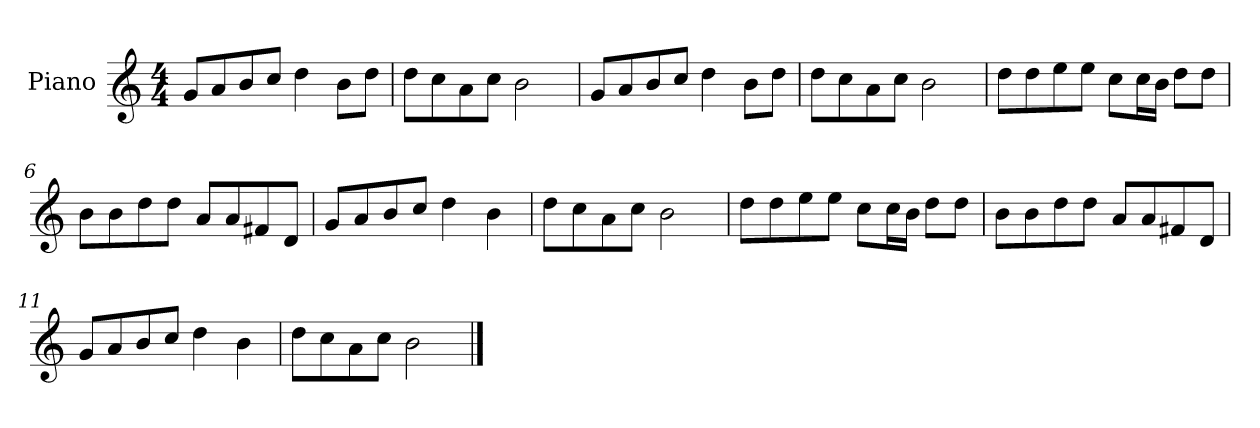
**kern
*part1
*staff1
*I"Piano
*I'P-no
*clefG2
*k[]
*M4/4
*MM90
=1
8g/L
8a/
8b/
8cc/J
4dd\
8b\L
8dd\J
=2
8dd\L
8cc\
8a\
8cc\J
2b\
=3
8g/L
8a/
8b/
8cc/J
4dd\
8b\L
8dd\J
=4
8dd\L
8cc\
8a\
8cc\J
2b\
=5
8dd\L
8dd\
8ee\
8ee\J
8cc\L
16cc\L
16b\JJ
8dd\L
8dd\J
!!LO:LB:g=z
=6
8b\L
8b\
8dd\
8dd\J
8a/L
8a/
8f#X/
8d/J
=7
8g/L
8a/
8b/
8cc/J
4dd\
4b\
=8
8dd\L
8cc\
8a\
8cc\J
2b\
=9
8dd\L
8dd\
8ee\
8ee\J
8cc\L
16cc\L
16b\JJ
8dd\L
8dd\J
=10
8b\L
8b\
8dd\
8dd\J
8a/L
8a/
8f#X/
8d/J
=11
8g/L
8a/
8b/
8cc/J
4dd\
4b\
!!LO:LB:g=z
=12
8dd\L
8cc\
8a\
8cc\J
2b\
==
*-
